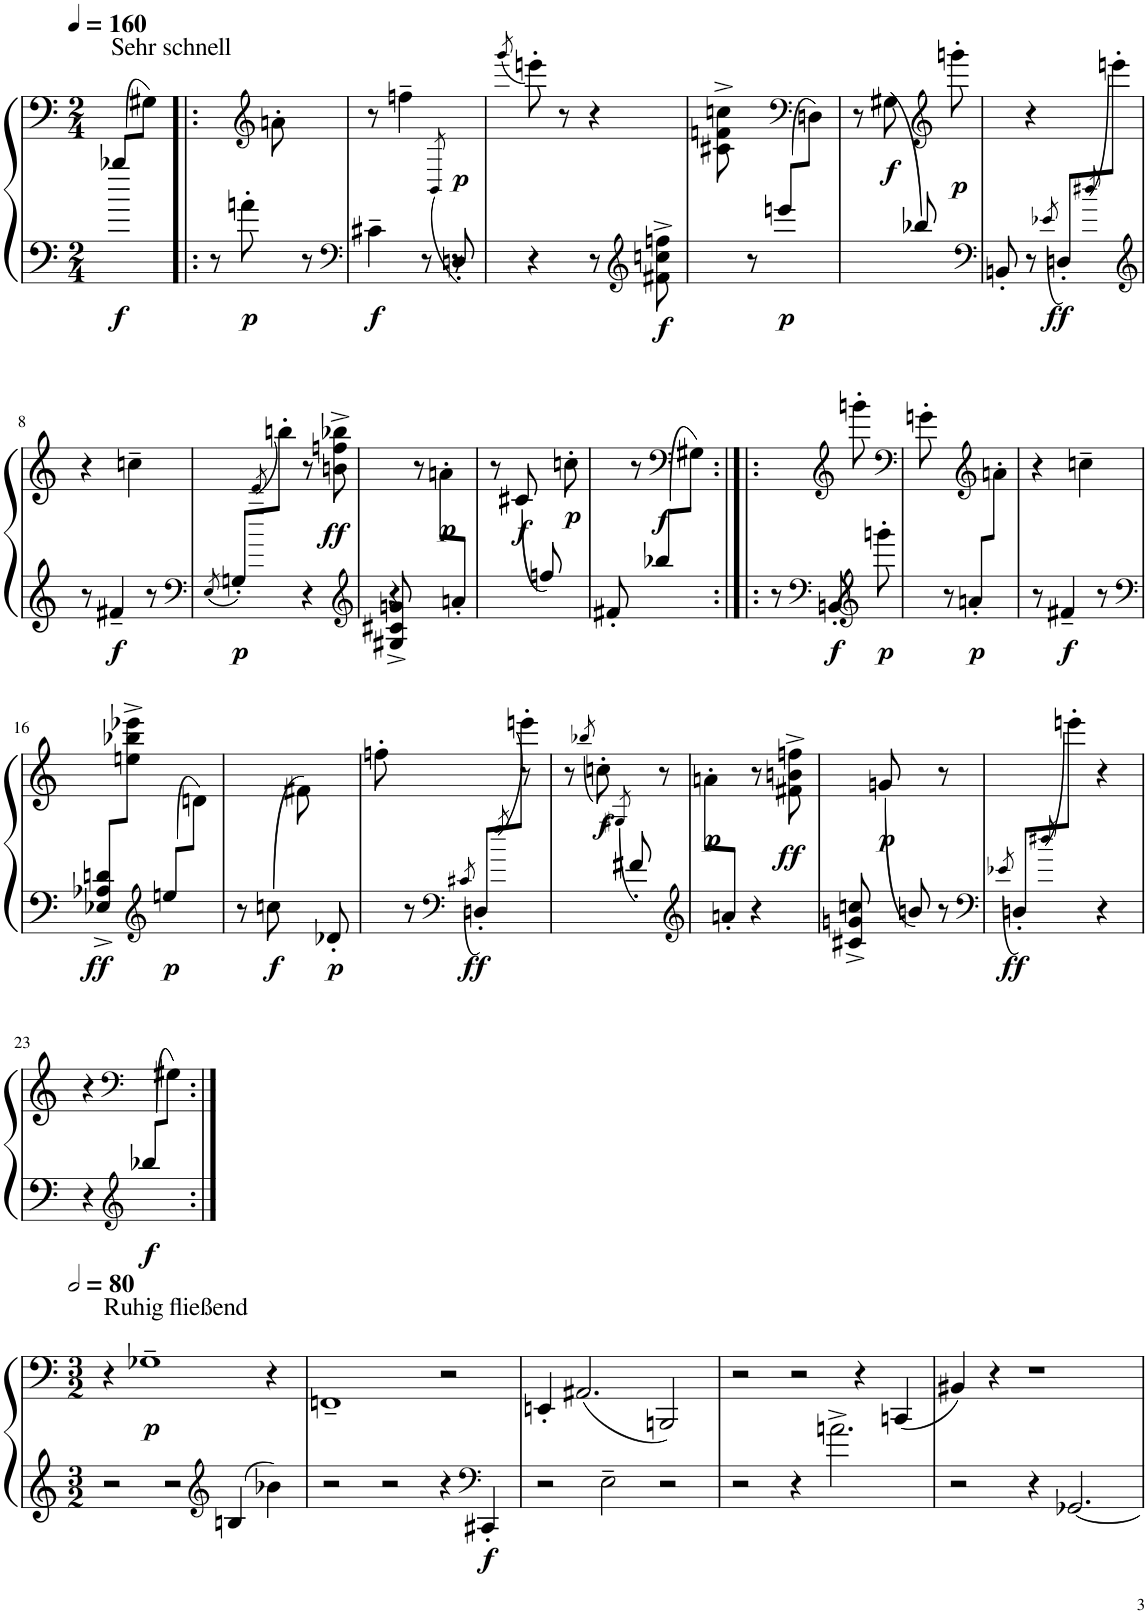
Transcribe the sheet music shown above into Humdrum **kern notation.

**kern	**kern	**dynam
*part1	*part1	*part1
*staff2	*staff1	*staff1/2
*I"Piano	*	*
*I'Pno.	*	*
!!LO:PB:g=z
*clefF4	*clefF4	*
*k[]	*k[]	*
*M2/4	*M2/4	*
*MM160	*MM160	*
=1	=1	=1
*	*^	*
!	!LO:TX:a:t=Sehr schnell	!	!
!	!	!	!LO:DY:b=2
(8bb-X/L	4ryy	8ryy	f
8ryy	.	8G#X\J)	.
=2!|:	=2!|:	=2!|:	=2!|:
8r	4ryy	4ryy	.
!	!	!	!LO:DY:b=2
8an'\	.	.	p
*	*clefG2	*	*
8ryy	4ryy	8an'\	.
8r	.	8ryy	.
*	*v	*v	*
=3	=3	=3
*clefF4	*	*
*^	*^	*
!	!	!	!	!LO:DY:b=2
*	*	*v	*v	*
4.ryy	4c#X~\	8r	f
.	.	4ffn~\	.
.	8r	.	.
.	.	(8qBB/	.
!	!	!	!LO:DY:b
8Dn'/)	8r	8ryy	p
*v	*v	*	*
=4	=4	=4
.	(8qggg/	.
4r	8eeen'\)	.
.	8r	.
8r	4r	.
*clefG2	*	*
!	!	!LO:DY:b=2
8f#X\^ 8ccn\^ 8ffn\^	.	f
=5	=5	=5
*	*^	*
8ryy	4ryy	8c#X\^ 8fn\^ 8ccn\^	.
8r	.	4ryy	.
!	!	!	!LO:DY:b=2
(8eeen/L	8ryy	.	p
*	*clefF4	*	*
8ryy	8ryy	8Dn\J)	.
*	*v	*v	*
=6	=6	=6
*^	*	*
4ryy	2ryy	8r	.
!	!	!	!LO:DY:b
.	.	(8G#X\	f
8bb-X/)	.	8ryy	.
*	*	*clefG2	*
!	!	!	!LO:DY:b
8ryy	.	8gggn'\	p
=7	=7	=7	=7
*clefF4	*	*	*
*	*	*^	*
8BBn'/	8ryy	8ryy	4.ryy	.
8ryy	8r	4r	.	.
.	8qe-X/	.	.	.
!	!	!	!	!LO:DY:b=2
4ryy	8Dn'/L	.	.	ff
.	(8qdd#X/	.	.	.
.	8ryy	8ryy	8eeen'\J)	.
*v	*v	*	*	*
*	*v	*v	*
!!LO:LB:g=z
=8	=8	=8
*clefG2	*	*
8r	4r	.
!	!	!LO:DY:b=2
4f#X~/	.	f
.	4ccn~\	.
8r	.	.
=9	=9	=9
*clefF4	*	*
8qE/	.	.
*	*^	*
!	!	!	!LO:DY:b=2
8Gn'/L	8ryy	8ryy	p
(8qddd/	.	.	.
8ryy	8ryy	8bbn'\J)	.
4r	8r	4ryy	.
!	!	!	!LO:DY:b
.	8bn\^ 8ffn\^ 8bb-X\^	.	ff
*	*v	*v	*
=10	=10	=10
*clefG2	*	*
*^	*	*
8G#X/^ 8c#X/^ 8gn/^	4r	8ryy	.
4ryy	.	8r	.
!	!	!	!LO:DY:b
.	4ryy	8an'\L	p
8an'/J	.	8ryy	.
=11	=11	=11	=11
4ryy	2ryy	8r	.
!	!	!	!LO:DY:b
.	.	(8c#X/	f
8ffn/)	.	8ryy	.
!	!	!	!LO:DY:b
8ryy	.	8ccn'\	p
=12	=12	=12	=12
8f#X'/	4ryy	8ryy	.
8ryy	.	8r	.
!	!	!	!LO:DY:b
(8bb-X/L	4ryy	8ryy	f
*	*	*clefF4	*
8ryy	.	8G#X\J)	.
*v	*v	*	*
=13:|!|:	=13:|!|:	=13:|!|:
*	*^	*
8r	4ryy	4ryy	.
*clefF4	*	*	*
!	!	!	!LO:DY:b=2
8BBn'/	.	.	f
*	*clefG2	*	*
8ryy	8ryy	8gggn'\	.
*clefG2	*	*	*
!	!	!	!LO:DY:b=2
8gggn'\	8ryy	8ryy	p
=14	=14	=14	=14
*	*clefF4	*	*
8ryy	4ryy	8gn'\	.
8r	.	4ryy	.
!	!	!	!LO:DY:b=2
8an'/L	8ryy	.	p
*	*clefG2	*	*
8ryy	8ryy	8an'\J	.
*	*v	*v	*
=15	=15	=15
8r	4r	.
!	!	!LO:DY:b=2
4f#X~/	.	f
.	4ccn~\	.
8r	.	.
!!LO:LB:g=z
=16	=16	=16
*clefF4	*	*
*	*^	*
!	!	!	!LO:DY:b=2
8E-X/^ 8A-X/^ 8dn/^L	8ryy	8ryy	ff
8ryy	8ryy	8een\^ 8bb-X\^ 8eee-X\^J	.
*clefG2	*	*	*
!	!	!	!LO:DY:b=2
(8een/L	8ryy	8ryy	p
8ryy	8ryy	8dn\J)	.
=17	=17	=17	=17
8r	2ryy	4ryy	.
!	!	!	!LO:DY:b=2
(8ccn\	.	.	f
8ryy	.	8f#X\)	.
!	!	!	!LO:DY:b=2
8d-X'/	.	8ryy	p
=18	=18	=18	=18
8ryy	4ryy	8ffn'\	.
8r	.	4ryy	.
*clefF4	*	*	*
8qc#X/	.	.	.
!	!	!	!LO:DY:b=2
8Dn'/L	8ryy	.	ff
(8qff/	.	.	.
8ryy	8r	8eeen'\J)	.
*	*v	*v	*
=19	=19	=19
*^	*	*
4ryy	2ryy	8r	.
.	.	(8qbb-X/	.
!	!	!	!LO:DY:b
.	.	8ccn'\)	f
.	.	(8qG#X/	.
8f#X'/)	.	8ryy	.
8ryy	.	8r	.
=20	=20	=20	=20
*clefG2	*	*	*
!	!	!	!LO:DY:b
8ryy	8ryy	8an'\L	p
8an'/J	8ryy	8ryy	.
4ryy	4r	8r	.
!	!	!	!LO:DY:b
.	.	8f#X\^ 8bn\^ 8ffn\^	ff
=21	=21	=21	=21
8c#X/^ 8gn/^ 8ccn/^	8ryy	8ryy	.
!	!	!	!LO:DY:b
8ryy	8ryy	(8gn/	p
8bn/)	8ryy	8ryy	.
8ryy	8r	8r	.
*v	*v	*	*
=22	=22	=22
*clefF4	*	*
8qe-X/	.	.
*	*^	*
!	!	!	!LO:DY:b=2
8Dn'/L	4ryy	8ryy	ff
(8qdd#X/	.	.	.
8ryy	.	8eeen'\J)	.
4r	4r	4ryy	.
!!LO:LB:g=z	!!
=23	=23	=23	=23
4r	4r	4.ryy	.
*clefG2	*clefF4	*	*
!	!	!	!LO:DY:b=2
(8bb-X/L	4ryy	.	f
8ryy	.	8G#X\J)	.
*	*v	*v	*
!!LO:LB:g=z
=1:|!	=1:|!	=1:|!
*clefF4	*clefG2	*
*M3/2	*M3/2	*
*	*MM160	*
*	*^	*
!	!LO:TX:a:t=Ruhig fließend	!	!
*	*v	*v	*
2r	4r	.
!	!	!LO:DY:b
.	1ee-X~	p
2r	.	.
*clefG2	*	*
4Bn/	.	.
4b-X\	4r	.
=2	=2	=2
2r	1dn~	.
2r	.	.
4r	2r	.
*clefF4	*	*
!	!	!LO:DY:b=2
4CC#X'/	.	f
=3	=3	=3
2r	4cn'/	.
.	(2.f#X/	.
2E~\	.	.
2r	2Gn/)	.
=4	=4	=4
2r	2r	.
4r	2r	.
2.an^\	.	.
.	4r	.
.	(4An/	.
=5	=5	=5
2r	4g#X/)	.
.	4r	.
4r	1r	.
[2.GG-X/	.	.
=	=	=
*-	*-	*-
